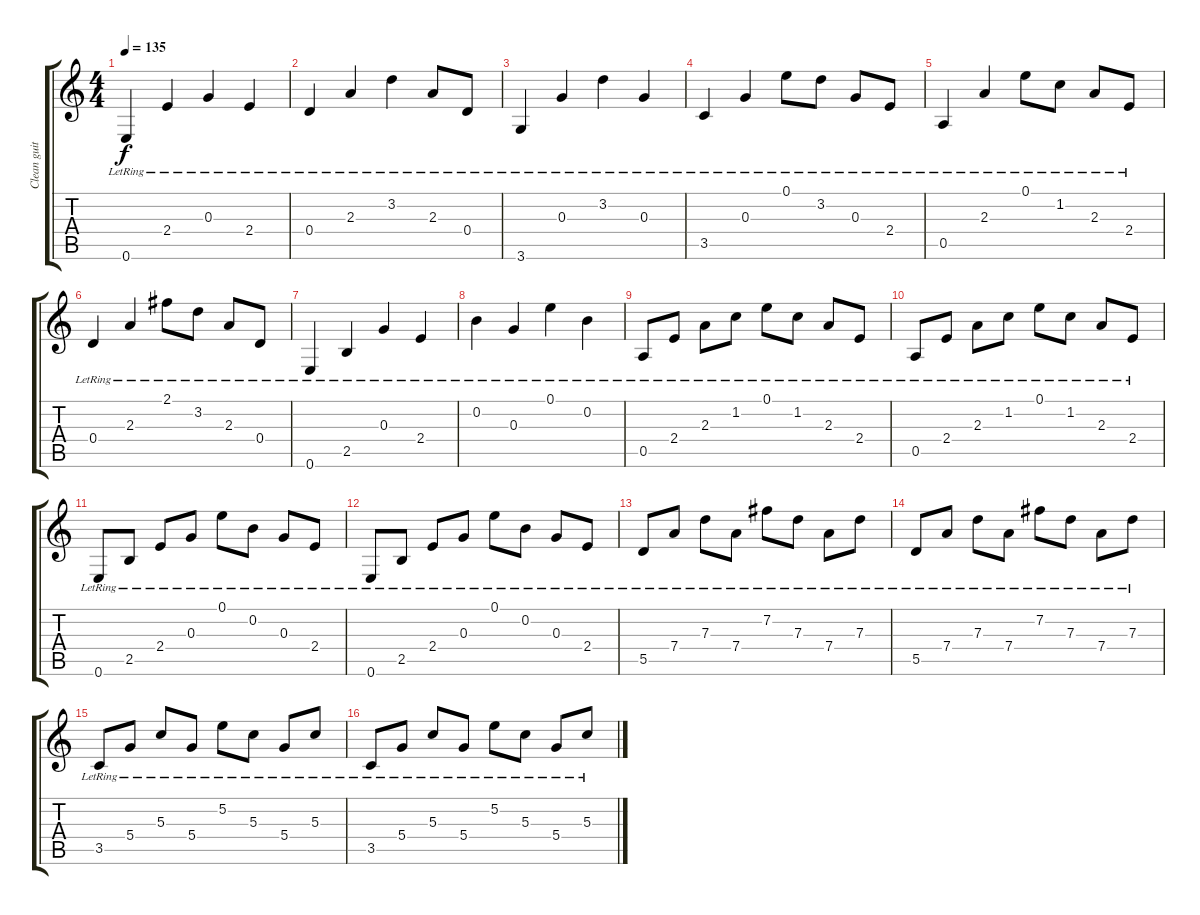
\track ("Clean guitar" "Clean guit") {instrument electricguitarjazz}
\staff {score tabs}
\tuning (E4 B3 G3 D3 A2 E2) {hide}
\ts (4 4)
\tempo 135
\clef g2
\ks c
0.6{lr}.4{dy f} 2.4{lr}.4 0.3{lr}.4 2.4{lr}.4 |
0.4{lr}.4 2.3{lr}.4 3.2{lr}.4 2.3{lr}.8 0.4{lr}.8 |
3.6{lr}.4 0.3{lr}.4 3.2{lr}.4 0.3{lr}.4 |
3.5{lr}.4 0.3{lr}.4 0.1{lr}.8 3.2{lr}.8 0.3{lr}.8 2.4{lr}.8 |
0.5{lr}.4 2.3{lr}.4 0.1{lr}.8 1.2{lr}.8 2.3{lr}.8 2.4{lr}.8 |
0.4{lr}.4 2.3{lr}.4 2.1{lr}.8 3.2{lr}.8 2.3{lr}.8 0.4{lr}.8 |
0.6{lr}.4 2.5{lr}.4 0.3{lr}.4 2.4{lr}.4 |
0.2{lr}.4 0.3{lr}.4 0.1{lr}.4 0.2{lr}.4 |
0.5{lr}.8 2.4{lr}.8 2.3{lr}.8 1.2{lr}.8 0.1{lr}.8 1.2{lr}.8 2.3{lr}.8 2.4{lr}.8 |
0.5{lr}.8 2.4{lr}.8 2.3{lr}.8 1.2{lr}.8 0.1{lr}.8 1.2{lr}.8 2.3{lr}.8 2.4{lr}.8 |
0.6{lr}.8 2.5{lr}.8 2.4{lr}.8 0.3{lr}.8 0.1{lr}.8 0.2{lr}.8 0.3{lr}.8 2.4{lr}.8 |
0.6{lr}.8 2.5{lr}.8 2.4{lr}.8 0.3{lr}.8 0.1{lr}.8 0.2{lr}.8 0.3{lr}.8 2.4{lr}.8 |
5.5{lr}.8 7.4{lr}.8 7.3{lr}.8 7.4{lr}.8 7.2{lr}.8 7.3{lr}.8 7.4{lr}.8 7.3{lr}.8 |
5.5{lr}.8 7.4{lr}.8 7.3{lr}.8 7.4{lr}.8 7.2{lr}.8 7.3{lr}.8 7.4{lr}.8 7.3{lr}.8 |
3.5{lr}.8 5.4{lr}.8 5.3{lr}.8 5.4{lr}.8 5.2{lr}.8 5.3{lr}.8 5.4{lr}.8 5.3{lr}.8 |
3.5{lr}.8 5.4{lr}.8 5.3{lr}.8 5.4{lr}.8 5.2{lr}.8 5.3{lr}.8 5.4{lr}.8 5.3{lr}.8
